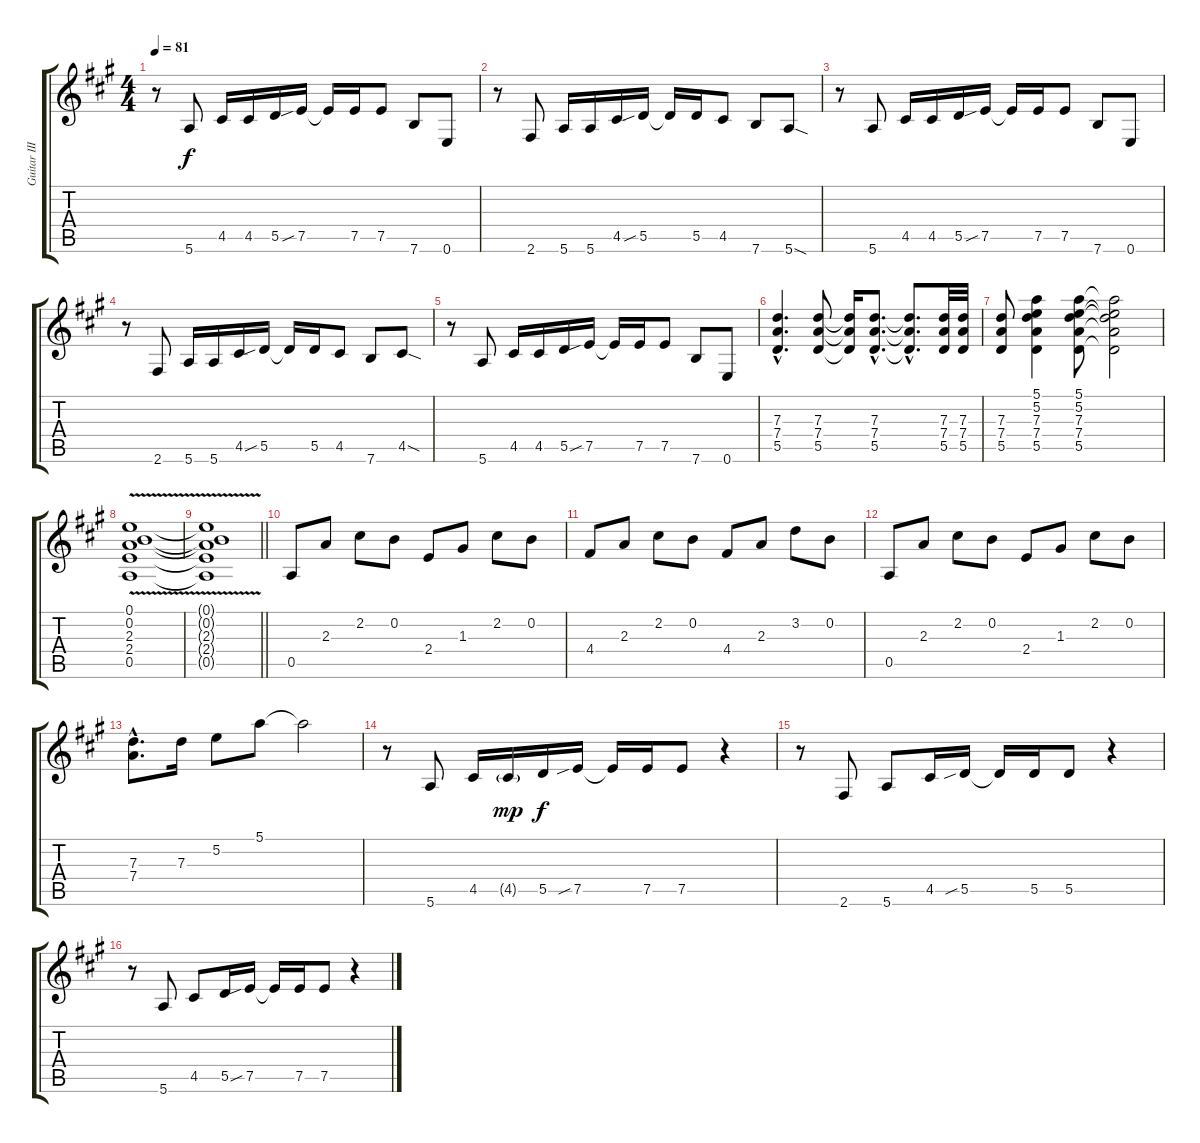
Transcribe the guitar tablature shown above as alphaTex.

\track ("Guitar III" "Guitar III") {instrument distortionguitar}
\staff {score tabs}
\tuning (E4 B3 G3 D3 A2 E2) {hide}
\ts (4 4)
\tempo 81
\clef g2
\ks a
r.8{dy f} 5.6.8 4.5.16 4.5.16 5.5.16 7.5{sib}.16 7.5{t}.16 7.5.16 7.5.8 7.6.8 0.6.8 |
r.8 2.6.8 5.6.16 5.6.16 4.5.16 5.5{sib}.16 5.5{t}.16 5.5.16 4.5.8 7.6.8 5.6{sod}.8 |
r.8 5.6.8 4.5.16 4.5.16 5.5.16 7.5{sib}.16 7.5{t}.16 7.5.16 7.5.8 7.6.8 0.6.8 |
r.8 2.6.8 5.6.16 5.6.16 4.5.16 5.5{sib}.16 5.5{t}.16 5.5.16 4.5.8 7.6.8 4.5{sod}.8 |
r.8 5.6.8 4.5.16 4.5.16 5.5.16 7.5{sib}.16 7.5{t}.16 7.5.16 7.5.8 7.6.8 0.6.8 |
(7.3{hac} 7.4{hac} 5.5{hac}).4{d instrument electricguitarclean} (7.3 7.4 5.5).8 (7.3{t} 7.4{t} 5.5{t}).16 (7.3{hac} 7.4{hac} 5.5{hac}).8{d} (7.3{hac t} 7.4{hac t} 5.5{hac t}).8{d} (7.3 7.4 5.5).32 (7.3 7.4 5.5).32 |
(7.3 7.4 5.5).8 (5.1 5.2 7.3 7.4 5.5).4 (5.1 5.2 7.3 7.4 5.5).8 (5.1{t} 5.2{t} 7.3{t} 7.4{t} 5.5{t}).2 |
(0.1 0.2 2.3 2.4 0.5{v}).1 |
\barLineRight lightlight
(0.1{t} 0.2{t} 2.3{t} 2.4{t} 0.5{t}).1 |
0.5.8 2.3.8 2.2.8 0.2.8 2.4.8 1.3.8 2.2.8 0.2.8 |
4.4.8 2.3.8 2.2.8 0.2.8 4.4.8 2.3.8 3.2.8 0.2.8 |
0.5.8 2.3.8 2.2.8 0.2.8 2.4.8 1.3.8 2.2.8 0.2.8 |
(7.3{hac} 7.4{hac}).8{d} 7.3.16 5.2.8 5.1.8 5.1{t}.2 |
r.8{instrument electricguitarmuted} 5.6.8 4.5.16 4.5{g}.16{dy mp} 5.5.16{dy f} 7.5{sib}.16 7.5{t}.16 7.5.16 7.5.8 r.4 |
r.8 2.6.8 5.6.8 4.5.16 5.5{sib}.16 5.5{t}.16 5.5.16 5.5.8 r.4 |
r.8 5.6.8 4.5.8 5.5.16 7.5{sib}.16 7.5{t}.16 7.5.16 7.5.8 r.4
